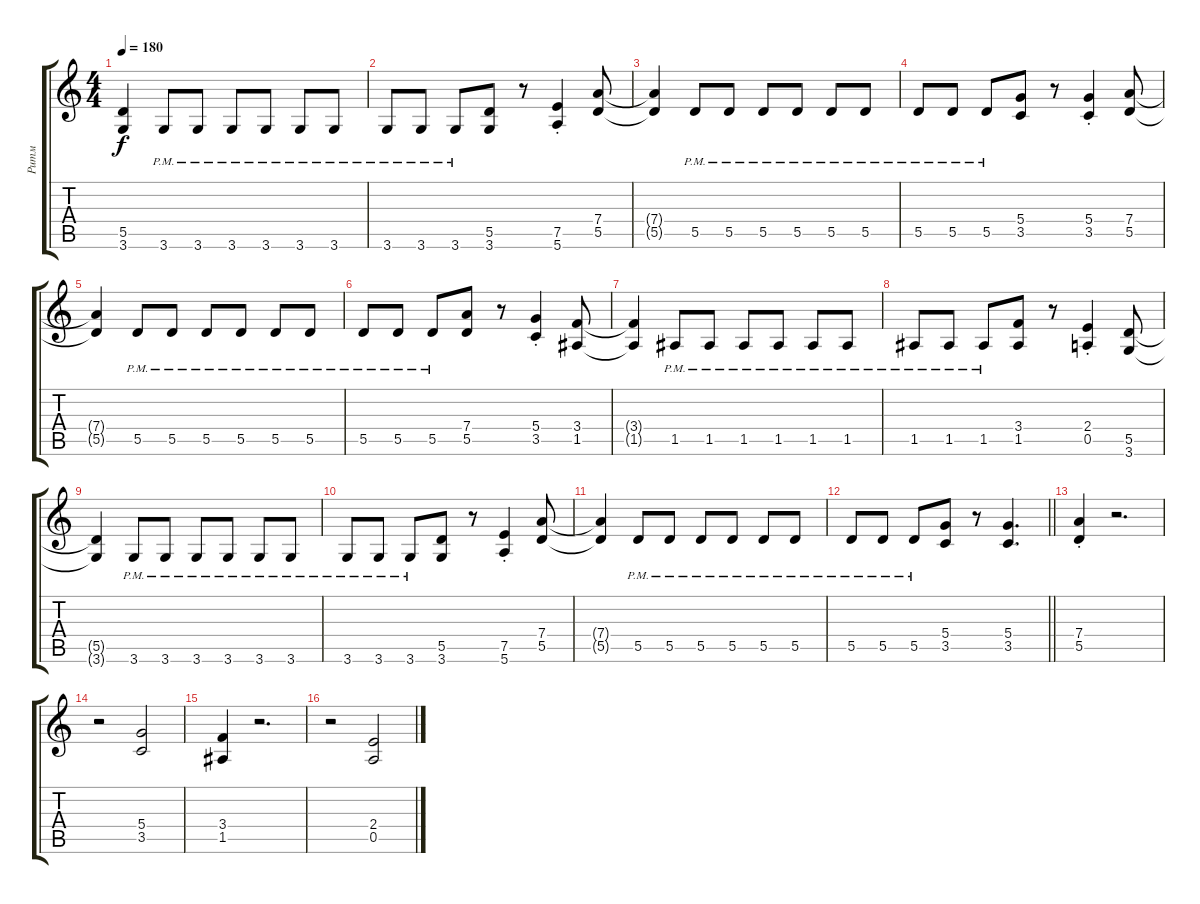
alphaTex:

\track ("Ритм" "Ритм") {instrument overdrivenguitar}
\staff {score tabs}
\tuning (E4 B3 G3 D3 A2 E2) {hide}
\ts (4 4)
\tempo 180
\clef g2
\ks c
(5.5{t} 3.6{t}).4{dy f} 3.6{pm}.8 3.6{pm}.8 3.6{pm}.8 3.6{pm}.8 3.6{pm}.8 3.6{pm}.8 |
3.6{pm}.8 3.6{pm}.8 3.6{pm}.8 (5.5 3.6).8 r.8 (7.5{st} 5.6{st}).4 (7.4 5.5).8 |
(7.4{t} 5.5{t}).4 5.5{pm}.8 5.5{pm}.8 5.5{pm}.8 5.5{pm}.8 5.5{pm}.8 5.5{pm}.8 |
5.5{pm}.8 5.5{pm}.8 5.5{pm}.8 (5.4 3.5).8 r.8 (5.4{st} 3.5{st}).4 (7.4 5.5).8 |
(7.4{t} 5.5{t}).4 5.5{pm}.8 5.5{pm}.8 5.5{pm}.8 5.5{pm}.8 5.5{pm}.8 5.5{pm}.8 |
5.5{pm}.8 5.5{pm}.8 5.5{pm}.8 (7.4 5.5).8 r.8 (5.4{st} 3.5{st}).4 (3.4 1.5).8 |
(3.4{t} 1.5{t}).4 1.5{pm}.8 1.5{pm}.8 1.5{pm}.8 1.5{pm}.8 1.5{pm}.8 1.5{pm}.8 |
1.5{pm}.8 1.5{pm}.8 1.5{pm}.8 (3.4 1.5).8 r.8 (2.4{st} 0.5{st}).4 (5.5 3.6).8 |
(5.5{t} 3.6{t}).4 3.6{pm}.8 3.6{pm}.8 3.6{pm}.8 3.6{pm}.8 3.6{pm}.8 3.6{pm}.8 |
3.6{pm}.8 3.6{pm}.8 3.6{pm}.8 (5.5 3.6).8 r.8 (7.5{st} 5.6{st}).4 (7.4 5.5).8 |
(7.4{t} 5.5{t}).4 5.5{pm}.8 5.5{pm}.8 5.5{pm}.8 5.5{pm}.8 5.5{pm}.8 5.5{pm}.8 |
\barLineRight lightlight
5.5{pm}.8 5.5{pm}.8 5.5{pm}.8 (5.4 3.5).8 r.8 (5.4 3.5).4{d} |
(7.4{st} 5.5{st}).4 r.2{d} |
r.2{instrument distortionguitar} (5.4 3.5).2 |
(3.4 1.5).4 r.2{d} |
r.2 (2.4 0.5).2
